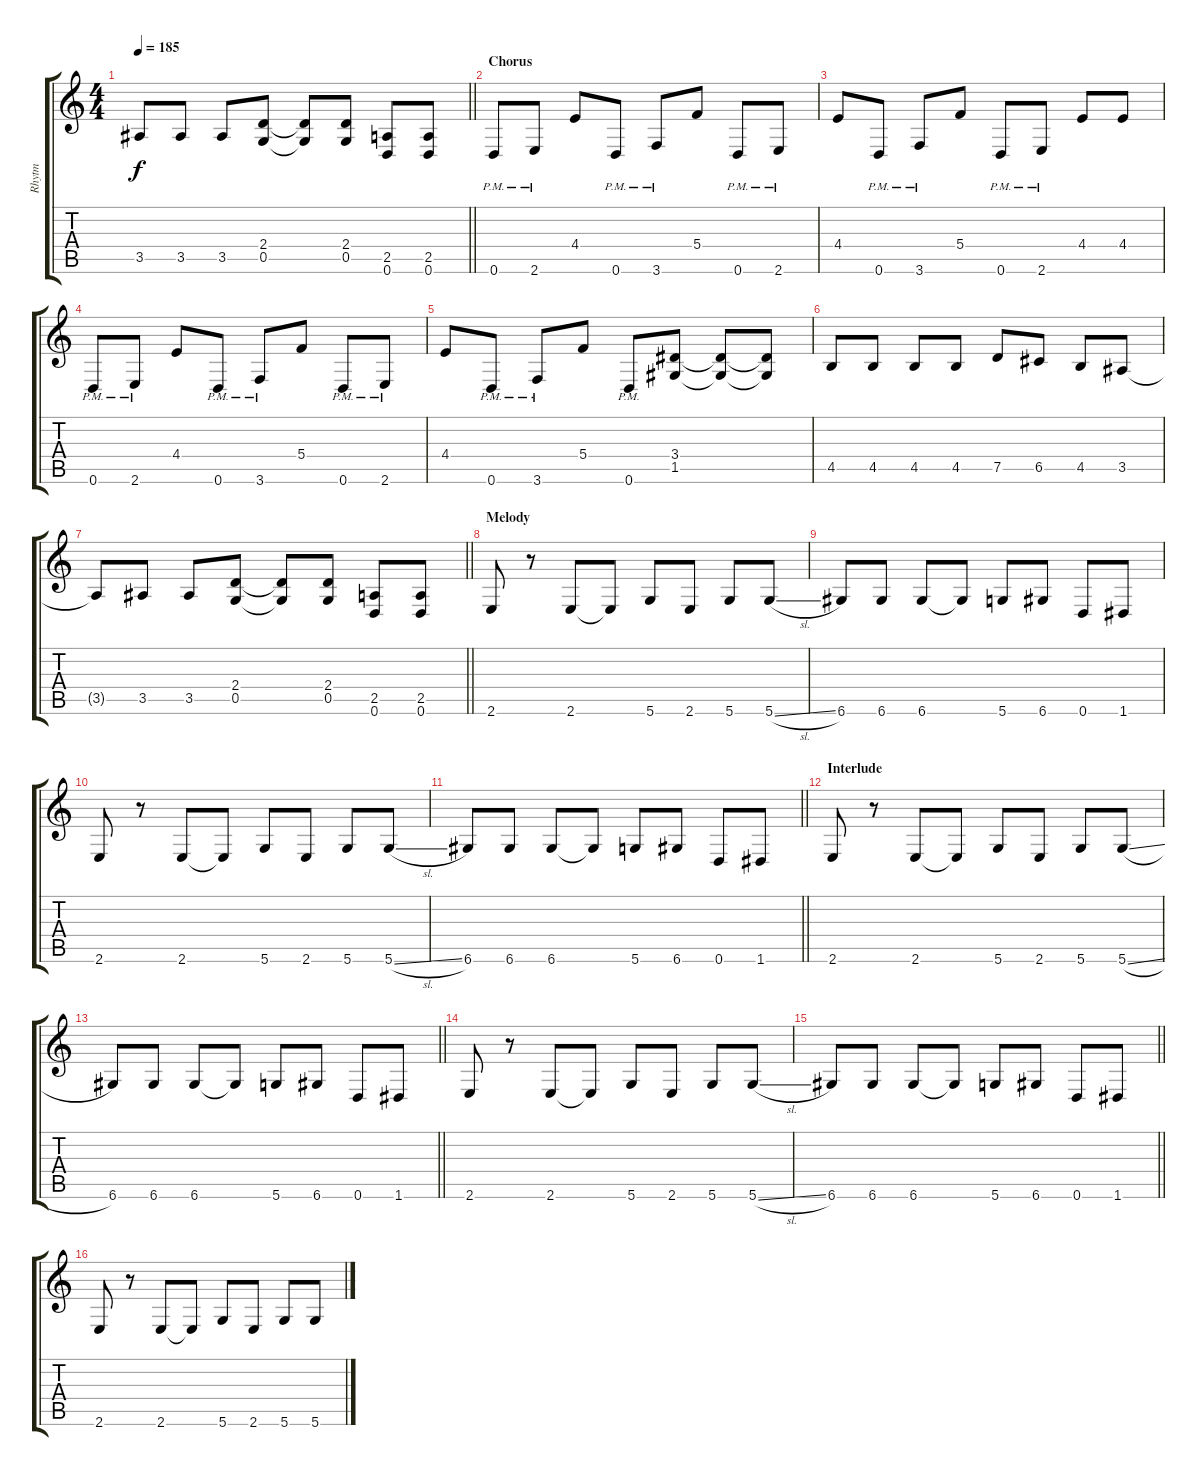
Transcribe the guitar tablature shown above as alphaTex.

\track ("Rhytm" "Rhytm") {instrument distortionguitar}
\staff {score tabs}
\tuning (D4 A3 F3 C3 G2 D2) {hide}
\ts (4 4)
\tempo 185
\clef g2
\barLineRight lightlight
\ks c
3.5{t}.8{dy f} 3.5.8 3.5.8 (2.4 0.5).8 (2.4{t} 0.5{t}).8 (2.4 0.5).8 (2.5 0.6).8 (2.5 0.6).8 |
\section ("" "Chorus")
0.6{pm}.8 2.6{pm}.8 4.4.8 0.6{pm}.8 3.6{pm}.8 5.4.8 0.6{pm}.8 2.6{pm}.8 |
4.4.8 0.6{pm}.8 3.6{pm}.8 5.4.8 0.6{pm}.8 2.6{pm}.8 4.4.8 4.4.8 |
0.6{pm}.8 2.6{pm}.8 4.4.8 0.6{pm}.8 3.6{pm}.8 5.4.8 0.6{pm}.8 2.6{pm}.8 |
4.4.8 0.6{pm}.8 3.6{pm}.8 5.4.8 0.6{pm}.8 (3.4 1.5).8 (3.4{t} 1.5{t}).8 (3.4{t} 1.5{t}).8 |
4.5.8 4.5.8 4.5.8 4.5.8 7.5.8 6.5.8 4.5.8 3.5.8 |
\barLineRight lightlight
3.5{t}.8 3.5.8 3.5.8 (2.4 0.5).8 (2.4{t} 0.5{t}).8 (2.4 0.5).8 (2.5 0.6).8 (2.5 0.6).8 |
\section ("" "Melody")
2.6.8 r.8 2.6.8 2.6{t}.8 5.6.8 2.6.8 5.6.8 5.6{sl}.8 |
6.6.8 6.6.8 6.6.8 6.6{t}.8 5.6.8 6.6.8 0.6.8 1.6.8 |
2.6.8 r.8 2.6.8 2.6{t}.8 5.6.8 2.6.8 5.6.8 5.6{sl}.8 |
\barLineRight lightlight
6.6.8 6.6.8 6.6.8 6.6{t}.8 5.6.8 6.6.8 0.6.8 1.6.8 |
\section ("" "Interlude")
2.6.8 r.8 2.6.8 2.6{t}.8 5.6.8 2.6.8 5.6.8 5.6{sl}.8 |
\barLineRight lightlight
6.6.8 6.6.8 6.6.8 6.6{t}.8 5.6.8 6.6.8 0.6.8 1.6.8 |
2.6.8 r.8 2.6.8 2.6{t}.8 5.6.8 2.6.8 5.6.8 5.6{sl}.8 |
\barLineRight lightlight
6.6.8 6.6.8 6.6.8 6.6{t}.8 5.6.8 6.6.8 0.6.8 1.6.8 |
2.6.8 r.8 2.6.8 2.6{t}.8 5.6.8 2.6.8 5.6.8 5.6{sl}.8
